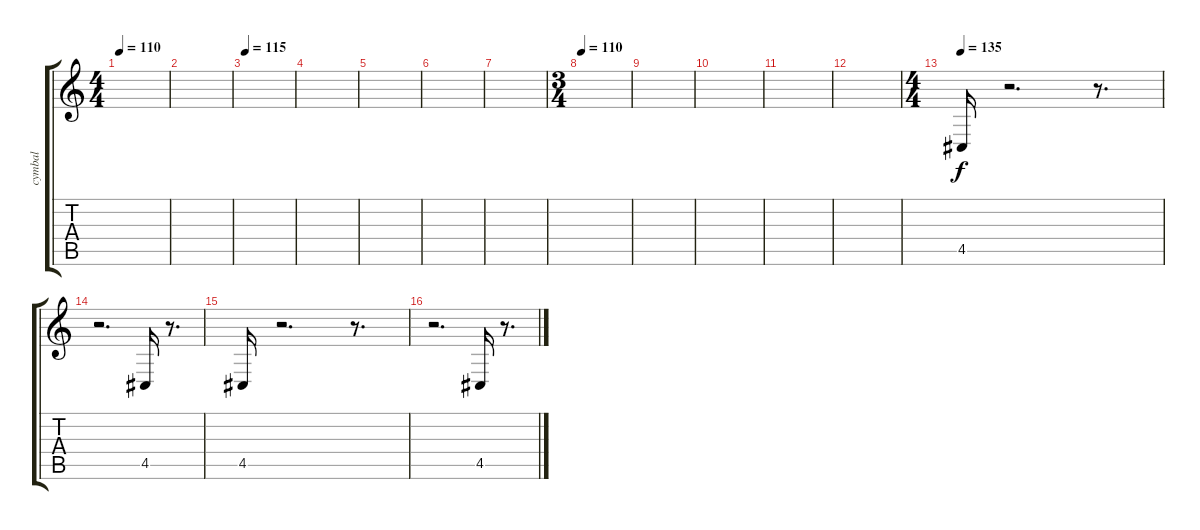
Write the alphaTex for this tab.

\track ("cymbal" "cymbal") {instrument reversecymbal}
\staff {score tabs}
\tuning (E4 B3 G3 D3 A2 E2) {hide}
\ts (4 4)
\tempo 110
\clef g2
\ks c
|
|
\tempo 115
|
|
|
|
|
\ts (3 4)
\tempo 110
|
|
|
|
|
\ts (4 4)
\tempo 135
4.5.16{dy f} r.2{d} r.8{d} |
r.2{d} 4.5.16 r.8{d} |
4.5.16 r.2{d} r.8{d} |
r.2{d} 4.5.16 r.8{d}
